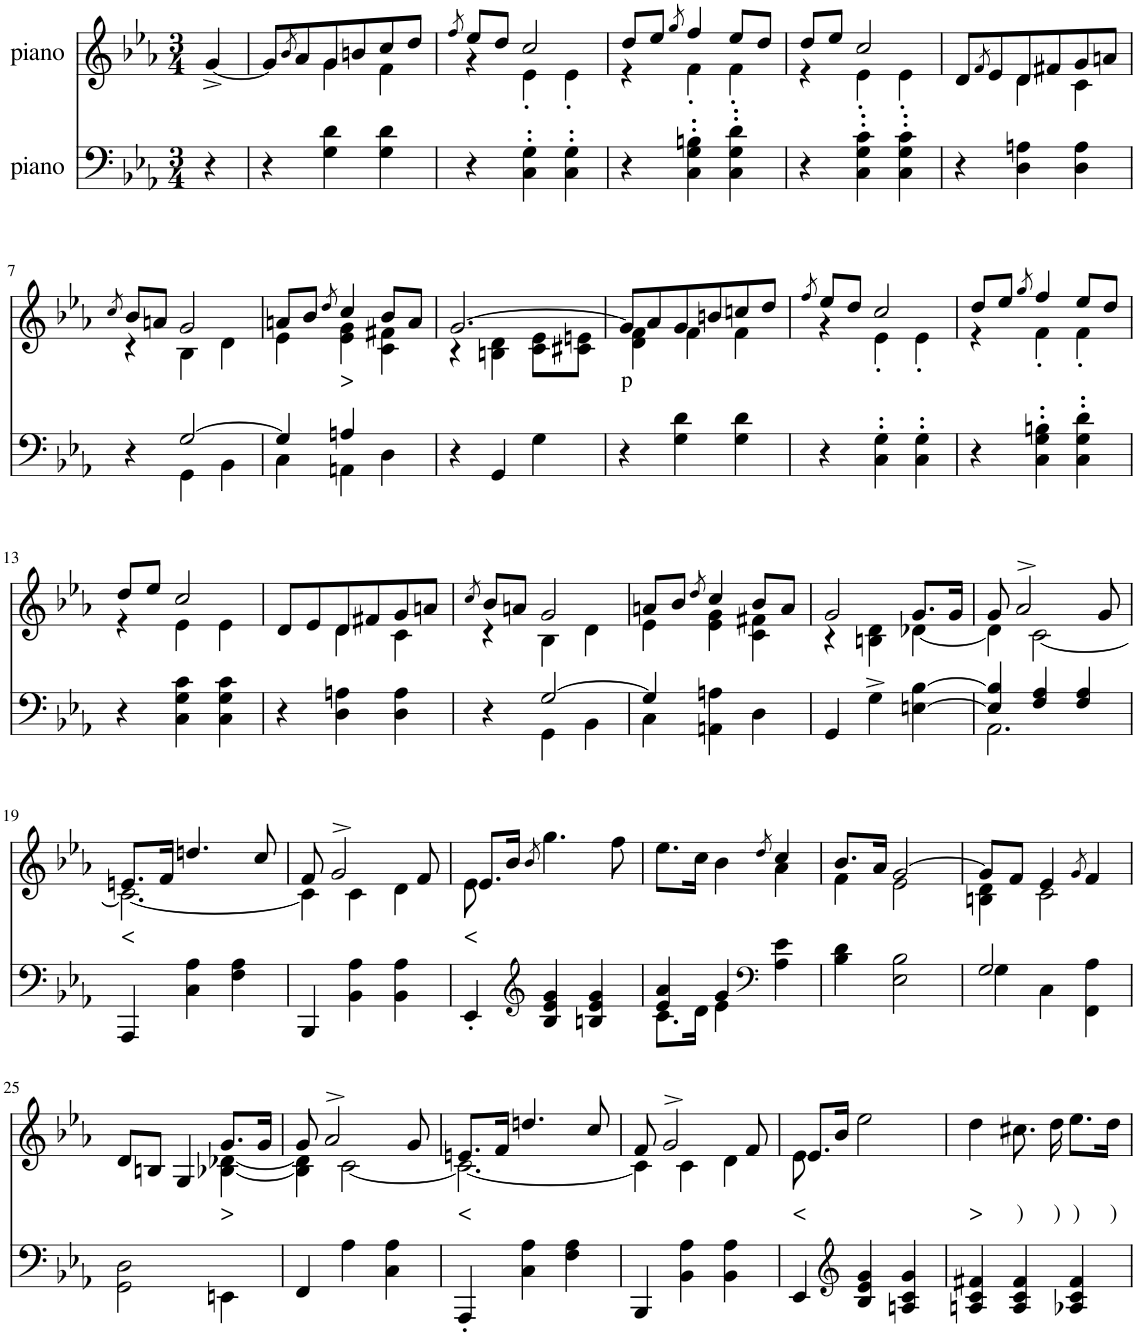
**kern	**kern	**text
*part2	*part1	*part1
*staff2	*staff1	*staff1
*I"piano	*I"piano	*
*I'Pno	*I'Pno	*
*clefF4	*clefG2	*
*k[b-e-a-]	*k[b-e-a-]	*
*c:	*c:	*
*M3/4	*M3/4	*
=1	=1	=1
4r	[4g^/	.
=2	=2	=2
*	*^	*
4r	8g/L]	4ryy	.
.	8qb-/	.	.
.	8a-/	.	.
4G\ 4d\	8g/	4g\	.
.	8bn/	.	.
4G\ 4d\	8cc/	4f\	.
.	8dd/J	.	.
=3	=3	=3	=3
.	8qff/	.	.
4r	8ee-/L	4r	.
.	8dd/J	.	.
4C\' 4G\'	2cc/	4e-'\	.
4C\' 4G\'	.	4e-'\	.
=4	=4	=4	=4
4r	8dd/L	4r	.
.	8ee-/J	.	.
.	8qgg/	.	.
4C\' 4G\' 4Bn\'	4ff/	4f'\	.
4C\' 4G\' 4d\'	8ee-/L	4f'\	.
.	8dd/J	.	.
=5	=5	=5	=5
4r	8dd/L	4r	.
.	8ee-/J	.	.
4C\' 4G\' 4c\'	2cc/	4e-'\	.
4C\' 4G\' 4c\'	.	4e-'\	.
=6	=6	=6	=6
4r	8d/L	4ryy	.
.	8qf/	.	.
.	8e-/	.	.
4D\ 4An\	8d/	4d\	.
.	8f#X/	.	.
4D\ 4A\	8g/	4c\	.
.	8an/J	.	.
!!LO:LB:g=z	!!
=7	=7	=7	=7
.	8qcc/	.	.
*^	*	*	*
4r	4ryy	8b-/L	4r	.
.	.	8an/J	.	.
[2G/	4GG\	2g/	4B-\	.
.	4BB-\	.	4d\	.
=8	=8	=8	=8	=8
4G/]	4C\	8an/L	4e-\	.
.	.	8b-/J	.	.
.	.	8qdd/	.	.
!	!	!	!	!LO:LY:b
4An/	4AAn\	4cc/	4e-\ 4g\	>
4ryy	4D\	8b-/L	4c\ 4f#X\	.
.	.	8a/J	.	.
*v	*v	*	*	*
=9	=9	=9	=9
4r	[2.g/	4r	.
4GG/	.	4Bn\ 4d\	.
4G\	.	8c\ 8e-\L	.
.	.	8c#X\ 8en\J	.
=10	=10	=10	=10
!	!	!	!LO:LY:b
4r	8g/L]	4d\ 4f\	p
.	8a-/	.	.
4G\ 4d\	8g/	4f\	.
.	8bn/	.	.
4G\ 4d\	8ccn/	4f\	.
.	8dd/J	.	.
=11	=11	=11	=11
.	8qff/	.	.
4r	8ee-/L	4r	.
.	8dd/J	.	.
4C\' 4G\'	2cc/	4e-'\	.
4C\' 4G\'	.	4e-'\	.
=12	=12	=12	=12
4r	8dd/L	4r	.
.	8ee-/J	.	.
.	8qgg/	.	.
4C\' 4G\' 4Bn\'	4ff/	4f'\	.
4C\' 4G\' 4d\'	8ee-/L	4f'\	.
.	8dd/J	.	.
!!LO:LB:g=z	!!
=13	=13	=13	=13
4r	8dd/L	4r	.
.	8ee-/J	.	.
4C\ 4G\ 4c\	2cc/	4e-\	.
4C\ 4G\ 4c\	.	4e-\	.
=14	=14	=14	=14
4r	8d/L	4ryy	.
.	8e-/	.	.
4D\ 4An\	8d/	4d\	.
.	8f#X/	.	.
4D\ 4A\	8g/	4c\	.
.	8an/J	.	.
=15	=15	=15	=15
.	8qcc/	.	.
*^	*	*	*
4r	4ryy	8b-/L	4r	.
.	.	8an/J	.	.
[2G/	4GG\	2g/	4B-\	.
.	4BB-\	.	4d\	.
=16	=16	=16	=16	=16
4G/]	4C\	8an/L	4e-\	.
.	.	8b-/J	.	.
.	.	8qdd/	.	.
2ryy	4AAn\ 4An\	4cc/	4e-\ 4g\	.
.	4D\	8b-/L	4c\ 4f#X\	.
.	.	8a/J	.	.
*v	*v	*	*	*
=17	=17	=17	=17
4GG/	2g/	4r	.
4G^\	.	4Bn\ 4d\	.
[4En\ [4B-\	8.g/L	[4d-X\	.
.	16g/Jk	.	.
=18	=18	=18	=18
*^	*	*	*
4E/] 4B-/]	2.AA-\	8g/	4d-\]	.
.	.	2a-^/	.	.
4F/ 4A-/	.	.	[2c\	.
4F/ 4A-/	.	.	.	.
.	.	8g/	.	.
*v	*v	*	*	*
!!LO:LB:g=z	!!
=19	=19	=19	=19
!	!	!	!LO:LY:b
4AAA-/	8.en/L	2.c\_	<
.	16f/Jk	.	.
4C\ 4A-\	4.ddn/	.	.
4F\ 4A-\	.	.	.
.	8cc/	.	.
=20	=20	=20	=20
4BBB-/	8f/	4c\]	.
.	2g^/	.	.
4BB-\ 4A-\	.	4c\	.
4BB-\ 4A-\	.	4d\	.
.	8f/	.	.
=21	=21	=21	=21
!	!	!	!LO:LY:b
4EE-'/	8.e-/L	8e-\	<
.	.	2ryy	.
.	16b-/Jk	.	.
*clefG2	*	*	*
.	8qb-/	.	.
4B-/ 4e-/ 4g/	4.gg\	.	.
4Bn/ 4e-/ 4g/	.	.	.
.	8ff\	8ryy	.
=22	=22	=22	=22
*^	*	*	*
4e-/ 4a-/	8.c\L	8.ee-\L	2ryy	.
.	16d\Jk	16cc\Jk	.	.
4g/	4e-\	4b-\	.	.
*clefF4	*	*	*	*
.	.	8qdd/	.	.
4ryy	4A-\ 4e-\	4cc/	4a-\	.
*v	*v	*	*	*
=23	=23	=23	=23
4B-\ 4d\	8.b-/L	4f\	.
.	16a-/Jk	.	.
2E-\ 2B-\	[2g/	2e-\	.
=24	=24	=24	=24
*^	*	*	*
2G/	4G\	8g/L]	4Bn\ 4d\	.
.	.	8f/J	.	.
.	4C\	4e-/	2c\	.
.	.	8qg/	.	.
4ryy	4FF\ 4A-\	4f/	.	.
*v	*v	*	*	*
!!LO:LB:g=z	!!
=25	=25	=25	=25
2GG\ 2D\	8d/L	2ryy	.
.	8Bn/J	.	.
.	4G/	.	.
!	!	!	!LO:LY:b
4EEn\	8.g/L	[4B-X\ [4d-X\	>
.	16g/Jk	.	.
=26	=26	=26	=26
4FF/	8g/	4B-\] 4d-\]	.
.	2a-^/	.	.
4A-\	.	[2c\	.
4C\ 4A-\	.	.	.
.	8g/	.	.
=27	=27	=27	=27
!	!	!	!LO:LY:b
4AAA-'/	8.en/L	2.c\_	<
.	16f/Jk	.	.
4C\ 4A-\	4.ddn/	.	.
4F\ 4A-\	.	.	.
.	8cc/	.	.
=28	=28	=28	=28
4BBB-/	8f/	4c\]	.
.	2g^/	.	.
4BB-\ 4A-\	.	4c\	.
4BB-\ 4A-\	.	4d\	.
.	8f/	.	.
=29	=29	=29	=29
!	!	!	!LO:LY:b
4EE-/	8.e-/L	8e-\	<
.	.	2ryy	.
.	16b-/Jk	.	.
*clefG2	*	*	*
4B-/ 4e-/ 4g/	2ee-\	.	.
4An/ 4c/ 4g/	.	.	.
.	.	8ryy	.
=30	=30	=30	=30
!	!	!	!LO:LY:b
*	*v	*v	*
4An/ 4c/ 4f#X/	4dd\	>
!	!	!LO:LY:b
4A/ 4c/ 4f#/	8.cc#X\	)
!	!	!LO:LY:b
.	16dd\	)
!	!	!LO:LY:b
4A-X/ 4c/ 4f#/	8.ee-\L	)
!	!	!LO:LY:b
.	16dd\Jk	)
=	=	=
*-	*-	*-
